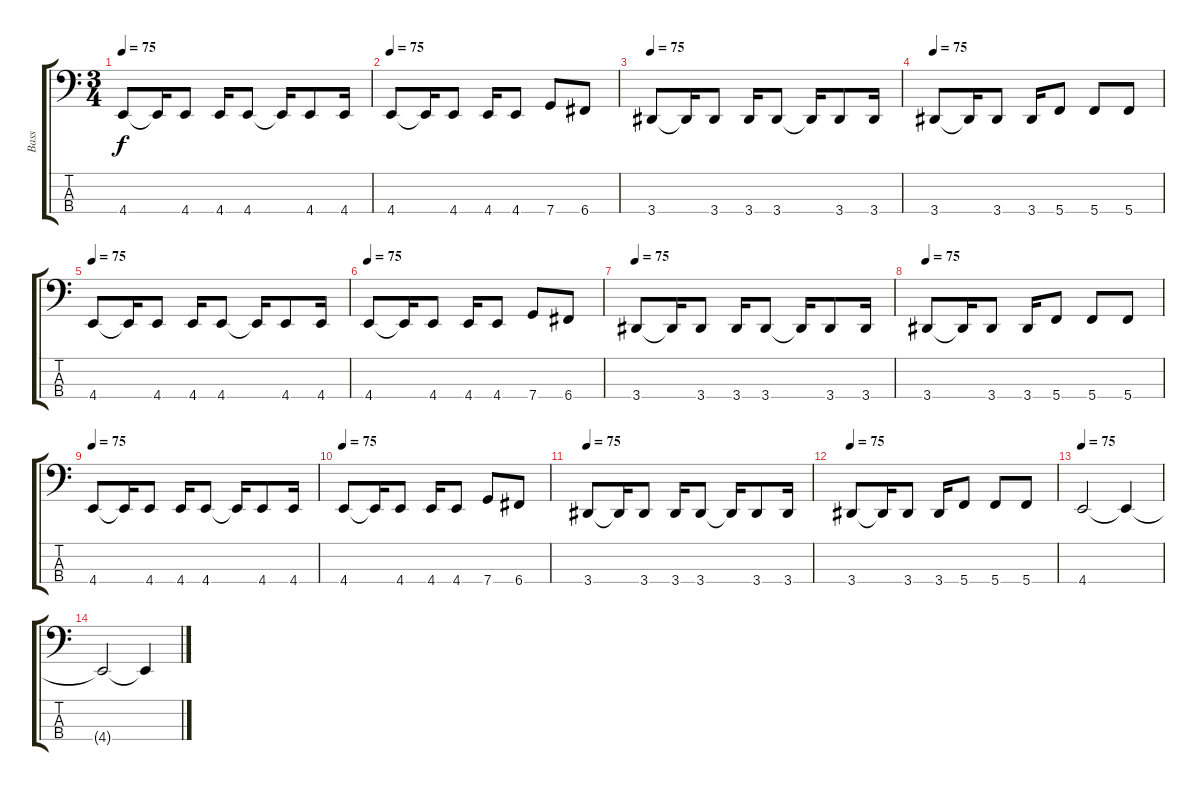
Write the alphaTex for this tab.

\track ("Bass" "Bass") {instrument electricbassfinger}
\staff {score tabs}
\tuning (F2 C2 G1 C1) {hide}
\ts (3 4)
\tempo 75
\clef f4
\ks c
4.4.8{dy f} 4.4{t}.16 4.4.8 4.4.16 4.4.8 4.4{t}.16 4.4.8 4.4.16 |
\tempo 75
4.4.8 4.4{t}.16 4.4.8 4.4.16 4.4.8 7.4.8 6.4.8 |
\tempo 75
3.4.8 3.4{t}.16 3.4.8 3.4.16 3.4.8 3.4{t}.16 3.4.8 3.4.16 |
\tempo 75
3.4.8 3.4{t}.16 3.4.8 3.4.16 5.4.8 5.4.8 5.4.8 |
\tempo 75
4.4.8 4.4{t}.16 4.4.8 4.4.16 4.4.8 4.4{t}.16 4.4.8 4.4.16 |
\tempo 75
4.4.8 4.4{t}.16 4.4.8 4.4.16 4.4.8 7.4.8 6.4.8 |
\tempo 75
3.4.8 3.4{t}.16 3.4.8 3.4.16 3.4.8 3.4{t}.16 3.4.8 3.4.16 |
\tempo 75
3.4.8 3.4{t}.16 3.4.8 3.4.16 5.4.8 5.4.8 5.4.8 |
\tempo 75
4.4.8 4.4{t}.16 4.4.8 4.4.16 4.4.8 4.4{t}.16 4.4.8 4.4.16 |
\tempo 75
4.4.8 4.4{t}.16 4.4.8 4.4.16 4.4.8 7.4.8 6.4.8 |
\tempo 75
3.4.8 3.4{t}.16 3.4.8 3.4.16 3.4.8 3.4{t}.16 3.4.8 3.4.16 |
\tempo 75
3.4.8 3.4{t}.16 3.4.8 3.4.16 5.4.8 5.4.8 5.4.8 |
\tempo 75
4.4.2{volume 0} 4.4{t}.4 |
4.4{t}.2 4.4{t}.4
